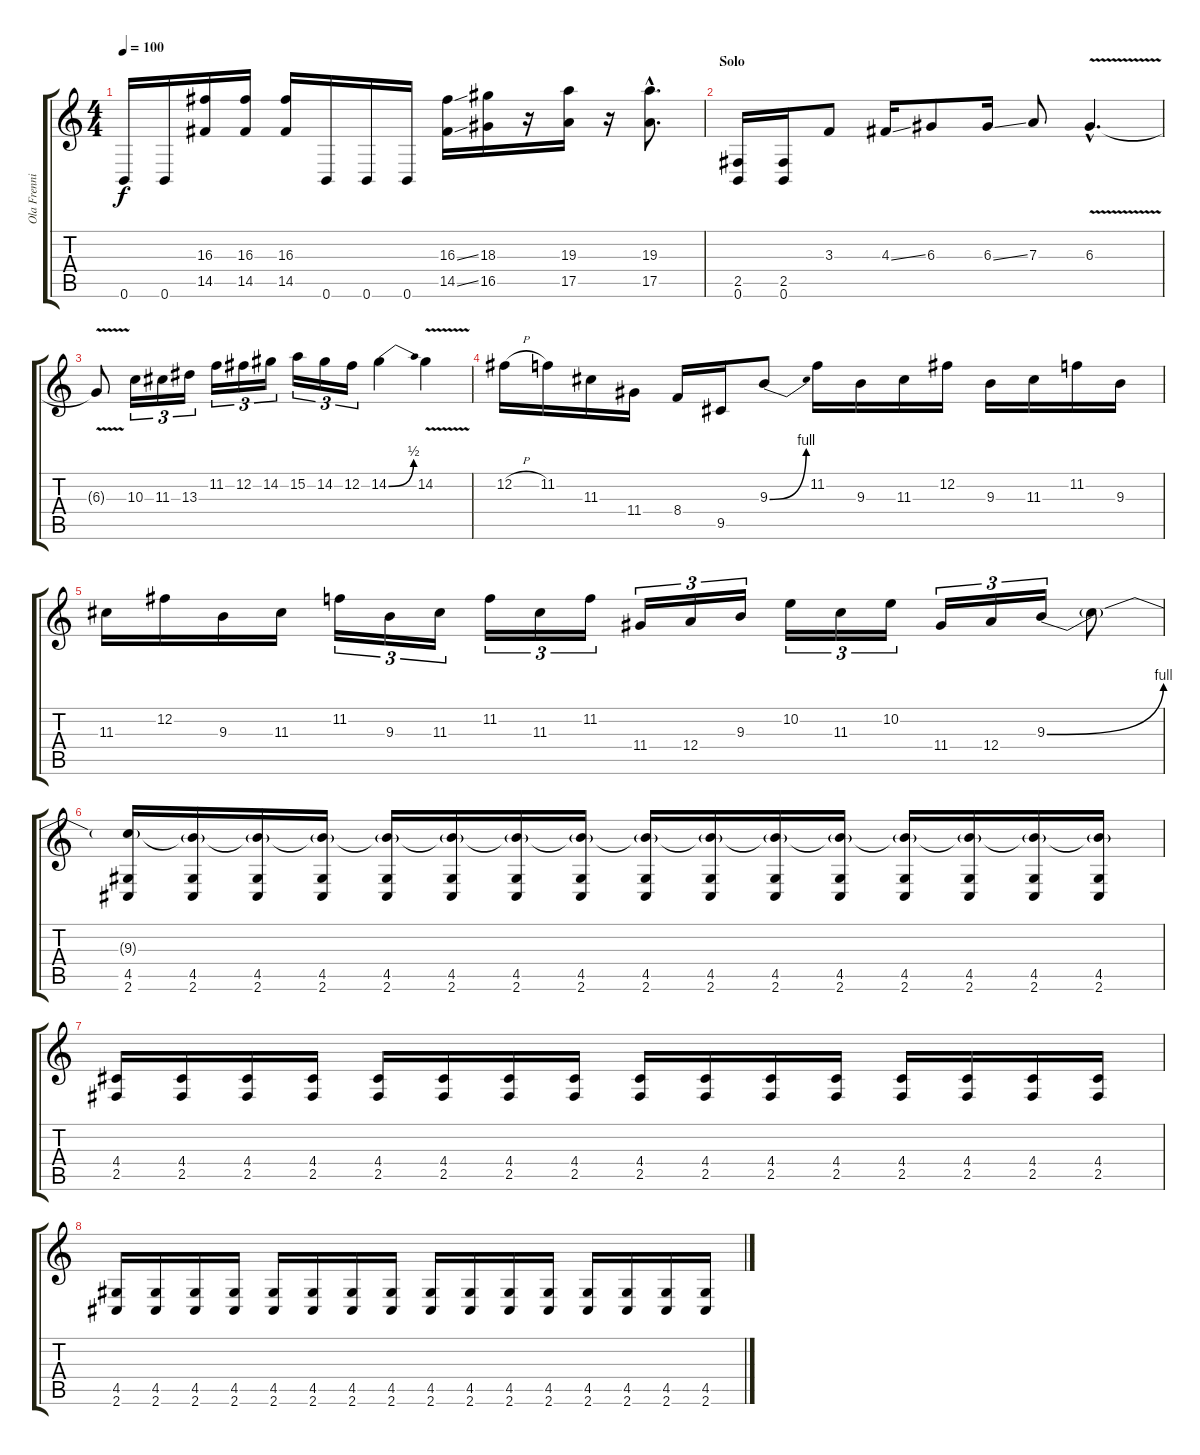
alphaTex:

\track ("Ola Frenning" "Ola Frenni") {instrument overdrivenguitar}
\staff {score tabs}
\tuning (B3 Gb3 D3 A2 E2 B1) {hide}
\ts (4 4)
\tempo 100
\clef g2
\ks c
0.6.16{dy f} 0.6.16 (16.3 14.5).16 (16.3 14.5).16 (16.3 14.5).16 0.6.16 0.6.16 0.6.16 (16.3{ss} 14.5{ss}).16 (18.3 16.5).16 r.16 (19.3 17.5).16 r.16 (19.3{hac} 17.5{hac}).8{d} |
\section ("" "Solo")
(2.5 0.6).16 (2.5 0.6).16 3.3.8 4.3{ss}.16 6.3.8 6.3{ss}.16 7.3.8 6.3{v hac}.4{d} |
6.3{t}.8 10.3.16{tu (3 2)} 11.3.16{tu (3 2)} 13.3.16{tu (3 2)} 11.2.16{tu (3 2)} 12.2.16{tu (3 2)} 14.2.16{tu (3 2)} 15.2.16{tu (3 2)} 14.2.16{tu (3 2)} 12.2.16{tu (3 2)} 14.2{be (bend 0 0 60 2)}.4 14.2{v}.4 |
12.2{h}.16 11.2.16 11.3.16 11.4.16 8.4.16 9.5.16 9.3{be (bend 0 0 60 4)}.8 11.2.16 9.3.16 11.3.16 12.2.16 9.3.16 11.3.16 11.2.16 9.3.16 |
11.3.16 12.2.16 9.3.16 11.3.16 11.2.16{tu (3 2)} 9.3.16{tu (3 2)} 11.3.16{tu (3 2)} 11.2.16{tu (3 2)} 11.3.16{tu (3 2)} 11.2.16{tu (3 2)} 11.4.16{tu (3 2)} 12.4.16{tu (3 2)} 9.3.16{tu (3 2)} 10.2.16{tu (3 2)} 11.3.16{tu (3 2)} 10.2.16{tu (3 2)} 11.4.16{tu (3 2)} 12.4.16{tu (3 2)} 9.3{be (bend 0 0 60 4)}.16{tu (3 2)} 9.3{t}.8 |
(9.3{t} 4.5 2.6).16 (9.3{t} 4.5 2.6).16 (9.3{t} 4.5 2.6).16 (9.3{t} 4.5 2.6).16 (9.3{t} 4.5 2.6).16 (9.3{t} 4.5 2.6).16 (9.3{t} 4.5 2.6).16 (9.3{t} 4.5 2.6).16 (9.3{t} 4.5 2.6).16 (9.3{t} 4.5 2.6).16 (9.3{t} 4.5 2.6).16 (9.3{t} 4.5 2.6).16 (9.3{t} 4.5 2.6).16 (9.3{t} 4.5 2.6).16 (9.3{t} 4.5 2.6).16 (9.3{t} 4.5 2.6).16 |
(4.4 2.5).16 (4.4 2.5).16 (4.4 2.5).16 (4.4 2.5).16 (4.4 2.5).16 (4.4 2.5).16 (4.4 2.5).16 (4.4 2.5).16 (4.4 2.5).16 (4.4 2.5).16 (4.4 2.5).16 (4.4 2.5).16 (4.4 2.5).16 (4.4 2.5).16 (4.4 2.5).16 (4.4 2.5).16 |
(4.5 2.6).16 (4.5 2.6).16 (4.5 2.6).16 (4.5 2.6).16 (4.5 2.6).16 (4.5 2.6).16 (4.5 2.6).16 (4.5 2.6).16 (4.5 2.6).16 (4.5 2.6).16 (4.5 2.6).16 (4.5 2.6).16 (4.5 2.6).16 (4.5 2.6).16 (4.5 2.6).16 (4.5 2.6).16
